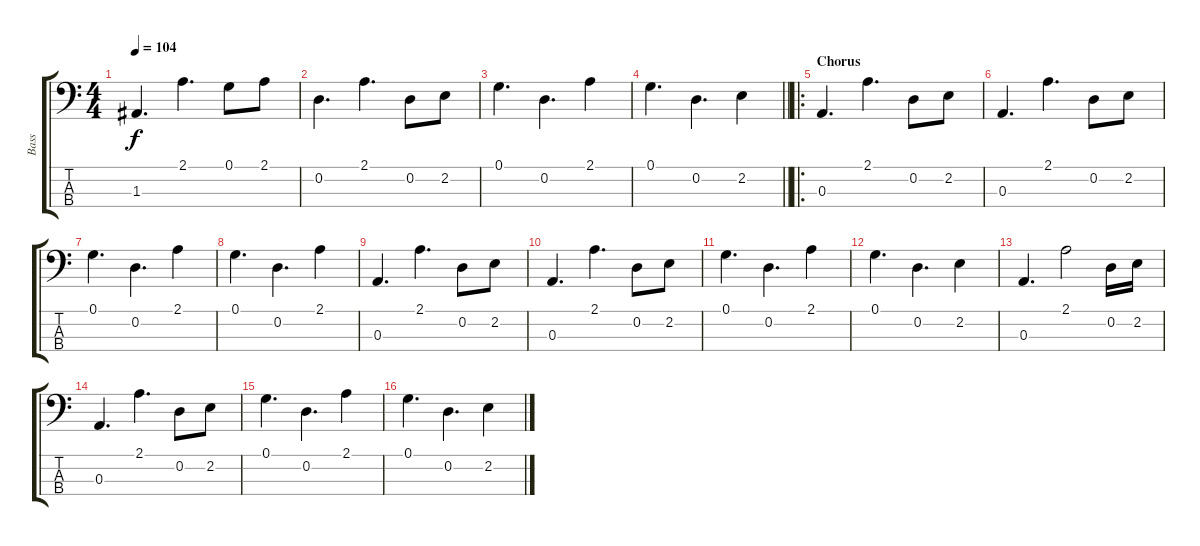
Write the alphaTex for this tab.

\track ("Bass" "Bass") {instrument electricbassfinger}
\staff {score tabs}
\tuning (G2 D2 A1 E1) {hide}
\ts (4 4)
\tempo 104
\clef f4
\ks c
1.3.4{d dy f} 2.1.4{d} 0.1.8 2.1.8 |
0.2.4{d} 2.1.4{d} 0.2.8 2.2.8 |
0.1.4{d} 0.2.4{d} 2.1.4 |
\barLineRight lightlight
0.1.4{d} 0.2.4{d} 2.2.4 |
\ro
\section ("" "Chorus")
0.3.4{d} 2.1.4{d} 0.2.8 2.2.8 |
0.3.4{d} 2.1.4{d} 0.2.8 2.2.8 |
0.1.4{d} 0.2.4{d} 2.1.4 |
0.1.4{d} 0.2.4{d} 2.1.4 |
0.3.4{d} 2.1.4{d} 0.2.8 2.2.8 |
0.3.4{d} 2.1.4{d} 0.2.8 2.2.8 |
0.1.4{d} 0.2.4{d} 2.1.4 |
0.1.4{d} 0.2.4{d} 2.2.4 |
0.3.4{d} 2.1.2 0.2.16 2.2.16 |
0.3.4{d} 2.1.4{d} 0.2.8 2.2.8 |
0.1.4{d} 0.2.4{d} 2.1.4 |
0.1.4{d} 0.2.4{d} 2.2.4
